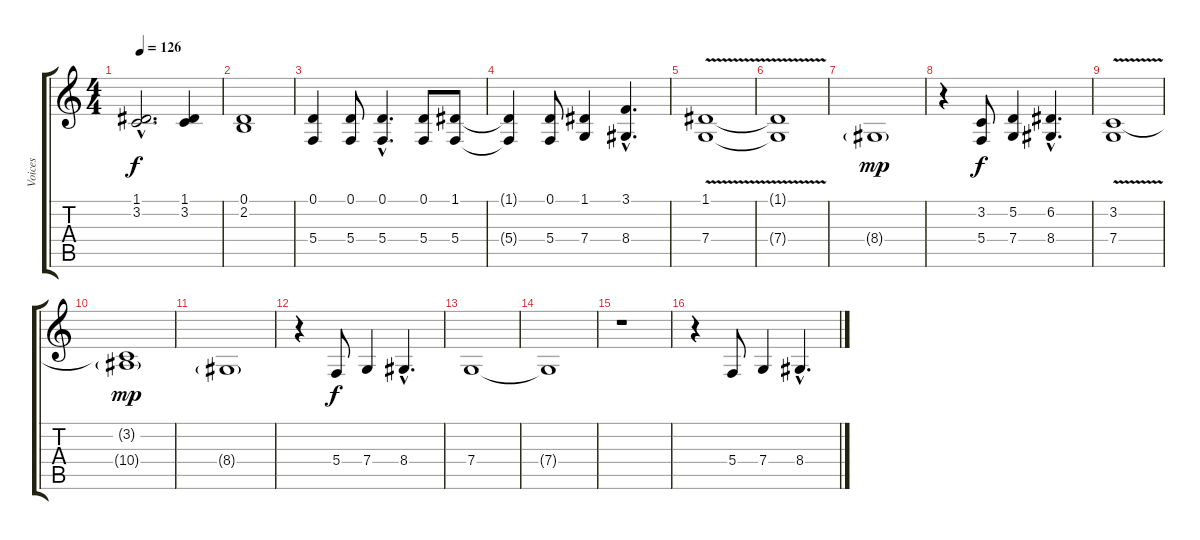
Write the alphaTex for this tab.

\track ("Voices" "Voices") {instrument acousticgrandpiano}
\staff {score tabs}
\tuning (D4 A3 F3 C3 G2 C2) {hide}
\ts (4 4)
\tempo 126
\clef g2
\ks c
(1.1{hac} 3.2{hac}).2{d dy f} (1.1 3.2).4 |
(0.1 2.2).1 |
(0.1 5.4).4 (0.1 5.4).8 (0.1{hac} 5.4{hac}).4{d} (0.1 5.4).8 (1.1 5.4).8 |
(1.1{t} 5.4{t}).4 (0.1 5.4).8 (1.1 7.4).4 (3.1{hac} 8.4{hac}).4{d} |
(1.1{v} 7.4{v}).1 |
(1.1{t} 7.4{t}).1 |
8.4{g}.1{dy mp} |
r.4 (3.2 5.4).8{dy f} (5.2 7.4).4 (6.2{hac} 8.4{hac}).4{d} |
(3.2 7.4{v}).1 |
(3.2{t} 10.4{g}).1{dy mp} |
8.4{g}.1 |
r.4 5.4.8{dy f} 7.4.4 8.4{hac}.4{d} |
7.4.1 |
7.4{t}.1 |
r.1 |
r.4 5.4.8 7.4.4 8.4{hac}.4{d}
